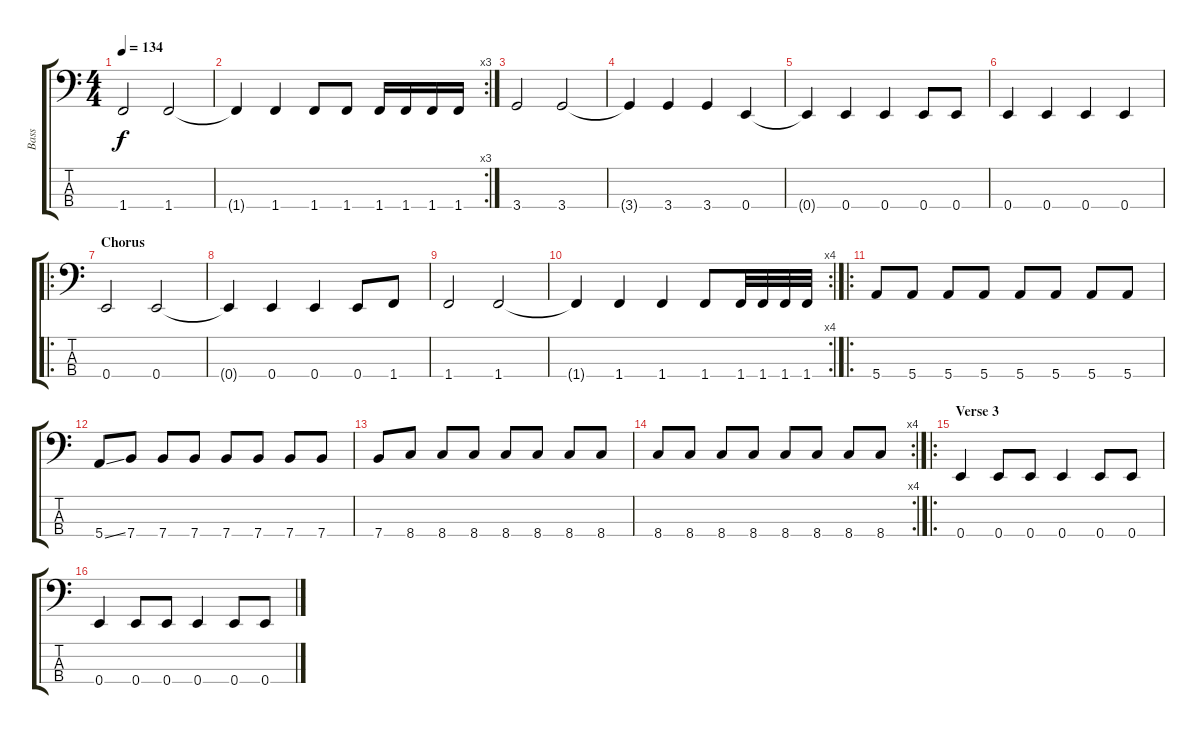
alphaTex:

\track ("Bass" "Bass") {instrument electricbassfinger}
\staff {score tabs}
\tuning (G2 D2 A1 E1) {hide}
\ts (4 4)
\tempo 134
\clef f4
\ks c
1.4.2{dy f} 1.4.2 |
\rc 3
1.4{t}.4 1.4.4 1.4.8 1.4.8 1.4.16 1.4.16 1.4.16 1.4.16 |
3.4.2 3.4.2 |
3.4{t}.4 3.4.4 3.4.4 0.4.4 |
0.4{t}.4 0.4.4 0.4.4 0.4.8 0.4.8 |
0.4.4 0.4.4 0.4.4 0.4.4 |
\ro
\section ("" "Chorus")
0.4.2 0.4.2 |
0.4{t}.4 0.4.4 0.4.4 0.4.8 1.4.8 |
1.4.2 1.4.2 |
\rc 4
1.4{t}.4 1.4.4 1.4.4 1.4.8 1.4.32 1.4.32 1.4.32 1.4.32 |
\ro
5.4.8 5.4.8 5.4.8 5.4.8 5.4.8 5.4.8 5.4.8 5.4.8 |
5.4{ss}.8 7.4.8 7.4.8 7.4.8 7.4.8 7.4.8 7.4.8 7.4.8 |
7.4.8 8.4.8 8.4.8 8.4.8 8.4.8 8.4.8 8.4.8 8.4.8 |
\rc 4
8.4.8 8.4.8 8.4.8 8.4.8 8.4.8 8.4.8 8.4.8 8.4.8 |
\ro
\section ("" "Verse 3")
0.4.4 0.4.8 0.4.8 0.4.4 0.4.8 0.4.8 |
0.4.4 0.4.8 0.4.8 0.4.4 0.4.8 0.4.8
